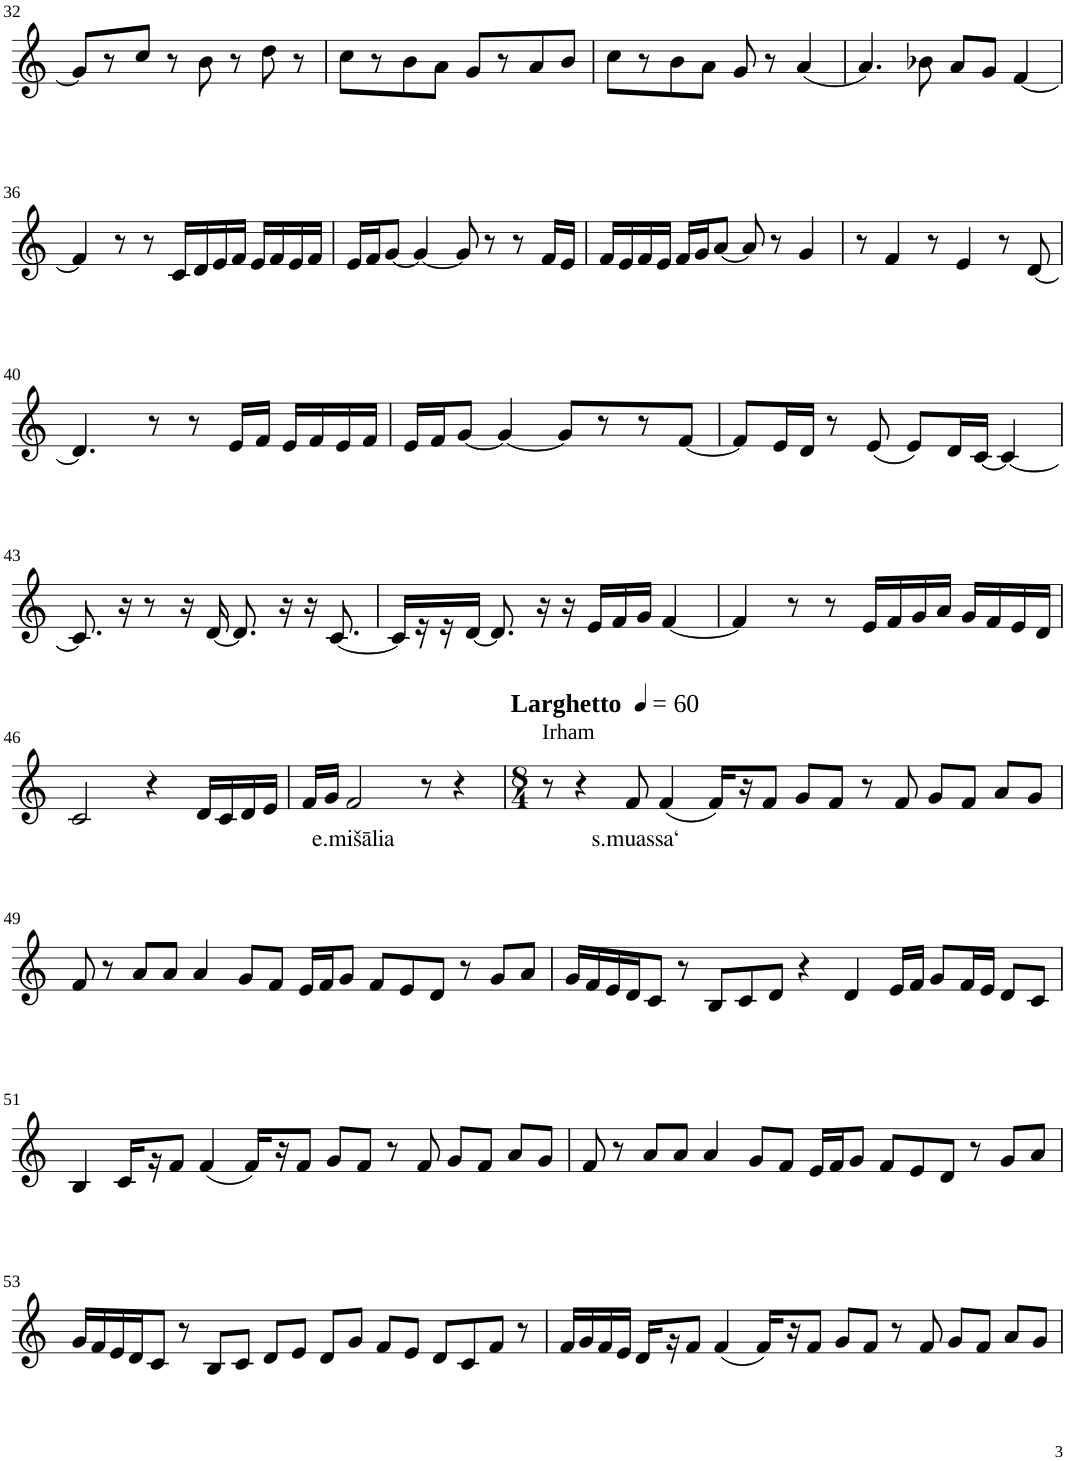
**kern	**text
*part1	*part1
*staff1	*staff1
*I"Violin	*
!!LO:PB:g=z
*clefG2	*
*k[]	*
*M4/4	*
=32	=32
8g/L]	.
8r	.
8cc/J	.
8r	.
8b\	.
8r	.
8dd\	.
8r	.
=33	=33
8cc\L	.
8r	.
8b\	.
8a\J	.
8g/L	.
8r	.
8a/	.
8b/J	.
=34	=34
8cc\L	.
8r	.
8b\	.
8a\J	.
8g/	.
8r	.
(4a/	.
=35	=35
4.a/)	.
8b-X\	.
8a/L	.
8g/J	.
[4f/	.
!!LO:LB:g=z
=36	=36
4f/]	.
8r	.
8r	.
16c/LL	.
16d/	.
16e/	.
16f/JJ	.
16e/LL	.
16f/	.
16e/	.
16f/JJ	.
=37	=37
16e/LL	.
16f/J	.
[8g/J	.
4g/_	.
8g/]	.
8r	.
8r	.
16f/LL	.
16e/JJ	.
=38	=38
16f/LL	.
16e/	.
16f/	.
16e/JJ	.
16f/LL	.
16g/J	.
[8a/J	.
8a/]	.
8r	.
4g/	.
=39	=39
8r	.
4f/	.
8r	.
4e/	.
8r	.
[8d/	.
!!LO:LB:g=z
=40	=40
4.d/]	.
8r	.
8r	.
16e/LL	.
16f/JJ	.
16e/LL	.
16f/	.
16e/	.
16f/JJ	.
=41	=41
16e/LL	.
16f/J	.
[8g/J	.
4g/_	.
8g/L]	.
8r	.
8r	.
[8f/J	.
=42	=42
8f/L]	.
16e/L	.
16d/JJ	.
8r	.
(8e/	.
8e/L)	.
16d/L	.
[16c/JJ	.
4c/_	.
!!LO:LB:g=z
=43	=43
8.c/]	.
16r	.
8r	.
16r	.
[16d/	.
8.d/]	.
16r	.
16r	.
[8.c/	.
=44	=44
16c/LL]	.
16r	.
16r	.
[16d/JJ	.
8.d/]	.
16r	.
16r	.
16e/LL	.
16f/	.
16g/JJ	.
[4f/	.
=45	=45
4f/]	.
8r	.
8r	.
16e/LL	.
16f/	.
16g/	.
16a/JJ	.
16g/LL	.
16f/	.
16e/	.
16d/JJ	.
!!LO:LB:g=z
=46	=46
2c/	.
4r	.
16d/LL	.
16c/	.
16d/	.
16e/JJ	.
=47	=47
16f/LL	.
16g/JJ	.
!	!LO:LY:b
2f/	e.mišālia
8r	.
4r	.
=48	=48
*M8/4	*
*MM60	*
!LO:TX:a:B:t=Larghetto	!
!LO:TX:a:t=Irham	!
8r	.
4r	.
!	!LO:LY:b
8f/	s.muassa‘
(4f/	.
16f/LL)	.
16r	.
8f/J	.
8g/L	.
8f/J	.
8r	.
8f/	.
8g/L	.
8f/J	.
8a/L	.
8g/J	.
!!LO:LB:g=z
=49	=49
8f/	.
8r	.
8a/L	.
8a/J	.
4a/	.
8g/L	.
8f/J	.
16e/LL	.
16f/J	.
8g/J	.
8f/L	.
8e/	.
8d/J	.
8r	.
8g/L	.
8a/J	.
=50	=50
16g/LL	.
16f/	.
16e/	.
16d/J	.
8c/J	.
8r	.
8B/L	.
8c/	.
8d/J	.
4r	.
4d/	.
16e/LL	.
16f/JJ	.
8g/L	.
16f/L	.
16e/JJ	.
8d/L	.
8c/J	.
!!LO:LB:g=z
=51	=51
4B/	.
16c/LL	.
16r	.
8f/J	.
(4f/	.
16f/LL)	.
16r	.
8f/J	.
8g/L	.
8f/J	.
8r	.
8f/	.
8g/L	.
8f/J	.
8a/L	.
8g/J	.
=52	=52
8f/	.
8r	.
8a/L	.
8a/J	.
4a/	.
8g/L	.
8f/J	.
16e/LL	.
16f/J	.
8g/J	.
8f/L	.
8e/	.
8d/J	.
8r	.
8g/L	.
8a/J	.
!!LO:LB:g=z
=53	=53
16g/LL	.
16f/	.
16e/	.
16d/J	.
8c/J	.
8r	.
8B/L	.
8c/J	.
8d/L	.
8e/J	.
8d/L	.
8g/J	.
8f/L	.
8e/J	.
8d/L	.
8c/	.
8f/J	.
8r	.
=54	=54
16f/LL	.
16g/	.
16f/	.
16e/JJ	.
16d/LL	.
16r	.
8f/J	.
(4f/	.
16f/LL)	.
16r	.
8f/J	.
8g/L	.
8f/J	.
8r	.
8f/	.
8g/L	.
8f/J	.
8a/L	.
8g/J	.
=	=
*-	*-
